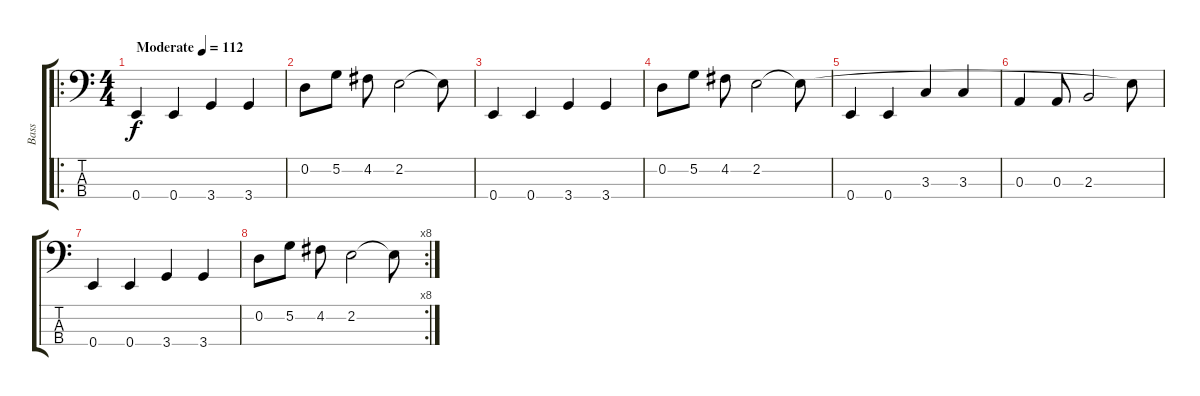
\track ("Bass" "Bass") {instrument electricbassfinger}
\staff {score tabs}
\tuning (G2 D2 A1 E1) {hide}
\ro
\ts (4 4)
\tempo (112 "Moderate")
\clef f4
\ks c
0.4.4{dy f instrument electricbassfinger} 0.4.4 3.4.4 3.4.4 |
0.2.8 5.2.8 4.2.8 2.2.2 2.2{t}.8 |
0.4.4 0.4.4 3.4.4 3.4.4 |
0.2.8 5.2.8 4.2.8 2.2.2 2.2{t}.8 |
0.4.4 0.4.4 3.3.4 3.3.4 |
0.3.4 0.3.8 2.3.2 2.2{t}.8 |
0.4.4 0.4.4 3.4.4 3.4.4 |
\rc 8
0.2.8 5.2.8 4.2.8 2.2.2 2.2{t}.8
